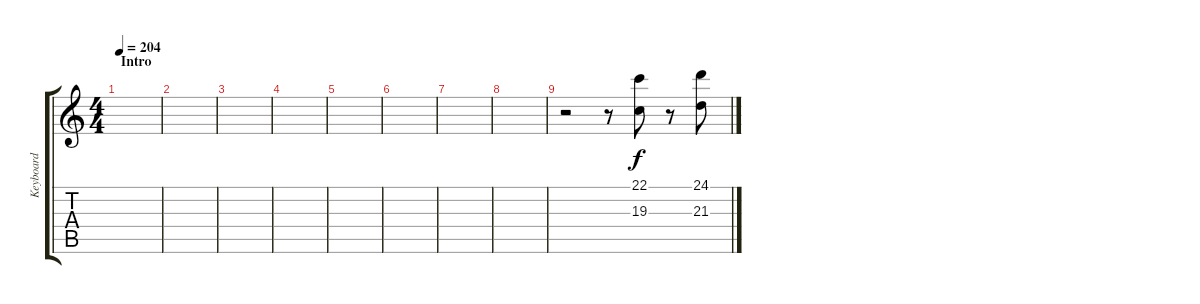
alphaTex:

\track ("Keyboard" "Keyboard") {instrument stringensemble1}
\staff {score tabs}
\tuning (D4 A3 F3 C3 G2 D2) {hide}
\ts (4 4)
\section ("" "Intro")
\tempo 204
\clef g2
\ks c
|
|
|
|
|
|
|
|
r.2 r.8 (22.1 19.3).8{instrument orchestrahit} r.8 (24.1 21.3).8
